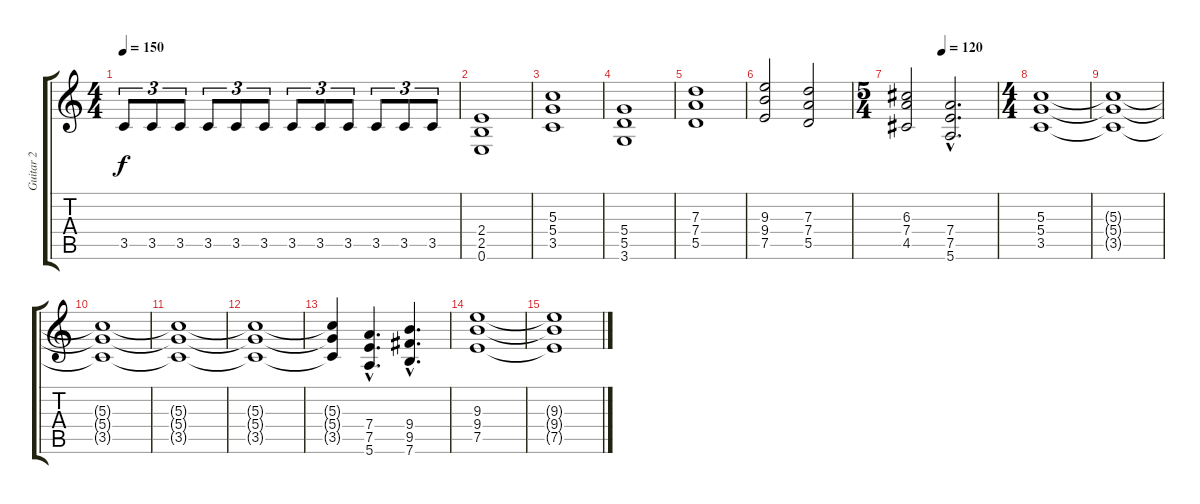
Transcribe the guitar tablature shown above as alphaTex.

\track ("Guitar 2" "Guitar 2") {instrument distortionguitar}
\staff {score tabs}
\tuning (E4 B3 G3 D3 A2 E2) {hide}
\ts (4 4)
\tempo 150
\clef g2
\ks c
3.5.8{tu (3 2) dy f} 3.5.8{tu (3 2)} 3.5.8{tu (3 2)} 3.5.8{tu (3 2)} 3.5.8{tu (3 2)} 3.5.8{tu (3 2)} 3.5.8{tu (3 2)} 3.5.8{tu (3 2)} 3.5.8{tu (3 2)} 3.5.8{tu (3 2)} 3.5.8{tu (3 2)} 3.5.8{tu (3 2)} |
(2.4 2.5 0.6).1 |
(5.3 5.4 3.5).1 |
(5.4 5.5 3.6).1 |
(7.3 7.4 5.5).1 |
(9.3 9.4 7.5).2 (7.3 7.4 5.5).2 |
\ts (5 4)
\tempo (120 0.4)
(6.3 7.4 4.5).2 (7.4{hac} 7.5{hac} 5.6{hac}).2{d} |
\ts (4 4)
(5.3 5.4 3.5).1 |
(5.3{t} 5.4{t} 3.5{t}).1 |
(5.3{t} 5.4{t} 3.5{t}).1 |
(5.3{t} 5.4{t} 3.5{t}).1 |
(5.3{t} 5.4{t} 3.5{t}).1 |
(5.3{t} 5.4{t} 3.5{t}).4 (7.4{hac} 7.5{hac} 5.6{hac}).4{d} (9.4{hac} 9.5{hac} 7.6{hac}).4{d} |
(9.3 9.4 7.5).1 |
(9.3{t} 9.4{t} 7.5{t}).1
